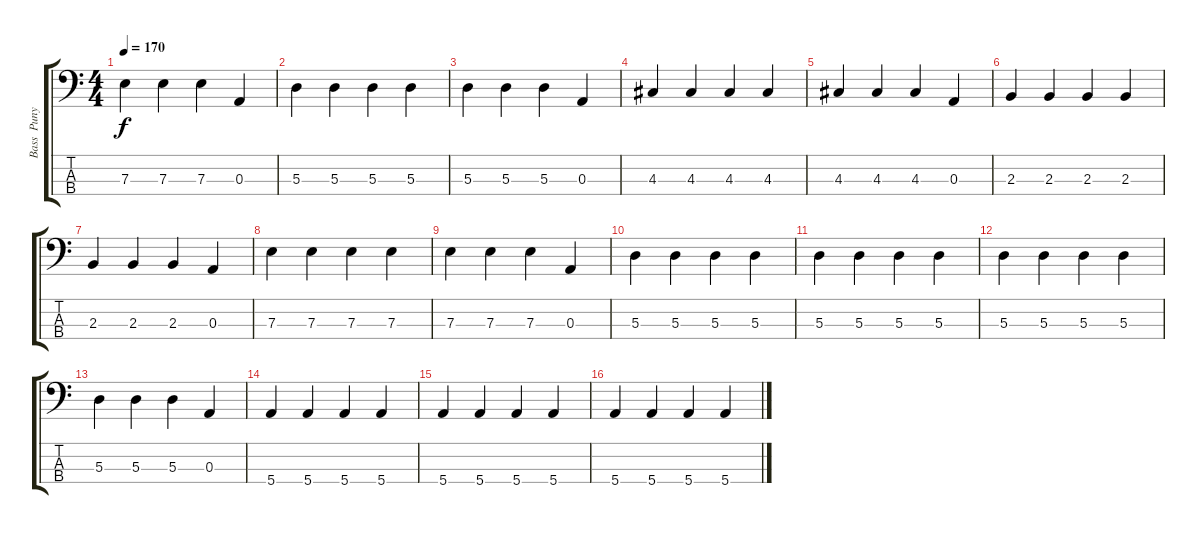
\track ("Bass  Punya Gitar Da" "Bass  Puny") {instrument electricbasspick}
\staff {score tabs}
\tuning (G2 D2 A1 E1) {hide}
\ts (4 4)
\tempo 170
\clef f4
\ks c
7.3.4{dy f} 7.3.4 7.3.4 0.3.4 |
5.3.4 5.3.4 5.3.4 5.3.4 |
5.3.4 5.3.4 5.3.4 0.3.4 |
4.3.4 4.3.4 4.3.4 4.3.4 |
4.3.4 4.3.4 4.3.4 0.3.4 |
2.3.4 2.3.4 2.3.4 2.3.4 |
2.3.4 2.3.4 2.3.4 0.3.4 |
7.3.4 7.3.4 7.3.4 7.3.4 |
7.3.4 7.3.4 7.3.4 0.3.4 |
5.3.4 5.3.4 5.3.4 5.3.4 |
5.3.4 5.3.4 5.3.4 5.3.4 |
5.3.4 5.3.4 5.3.4 5.3.4 |
5.3.4 5.3.4 5.3.4 0.3.4 |
5.4.4 5.4.4 5.4.4 5.4.4 |
5.4.4 5.4.4 5.4.4 5.4.4 |
5.4.4 5.4.4 5.4.4 5.4.4
